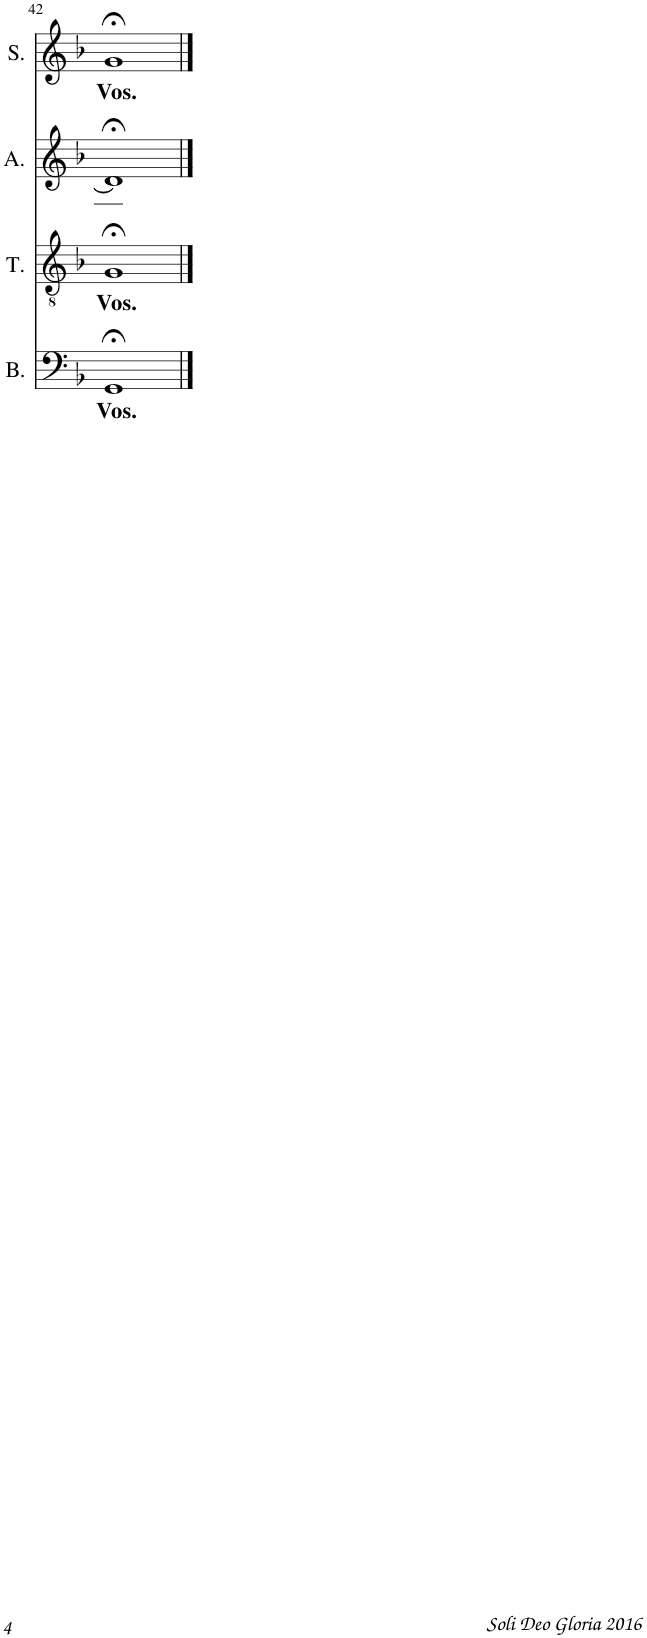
**kern	**text	**kern	**text	**kern	**kern	**text
*part4	*part4	*part3	*part3	*part2	*part1	*part1
*staff4	*staff4	*staff3	*staff3	*staff2	*staff1	*staff1
*I"Bass	*	*I"Ténor	*	*I"Alto	*I"Soprano	*
*I'B.	*	*I'T.	*	*I'A.	*I'S.	*
!!LO:PB:g=z
*clefF4	*	*clefGv2	*	*clefG2	*clefG2	*
*k[b-]	*	*k[b-]	*	*k[b-]	*k[b-]	*
*M2/2	*	*M2/2	*	*M2/2	*M2/2	*
*met(c|)	*	*met(c|)	*	*met(c|)	*met(c|)	*
=42	=42	=42	=42	=42	=42	=42
!	!LO:LY:b	!	!LO:LY:b	!	!	!LO:LY:b
1GG;<	Vos.	1G;<	Vos.	1d;<]	1g;<	Vos.
==	==	==	==	==	==	==
*-	*-	*-	*-	*-	*-	*-
